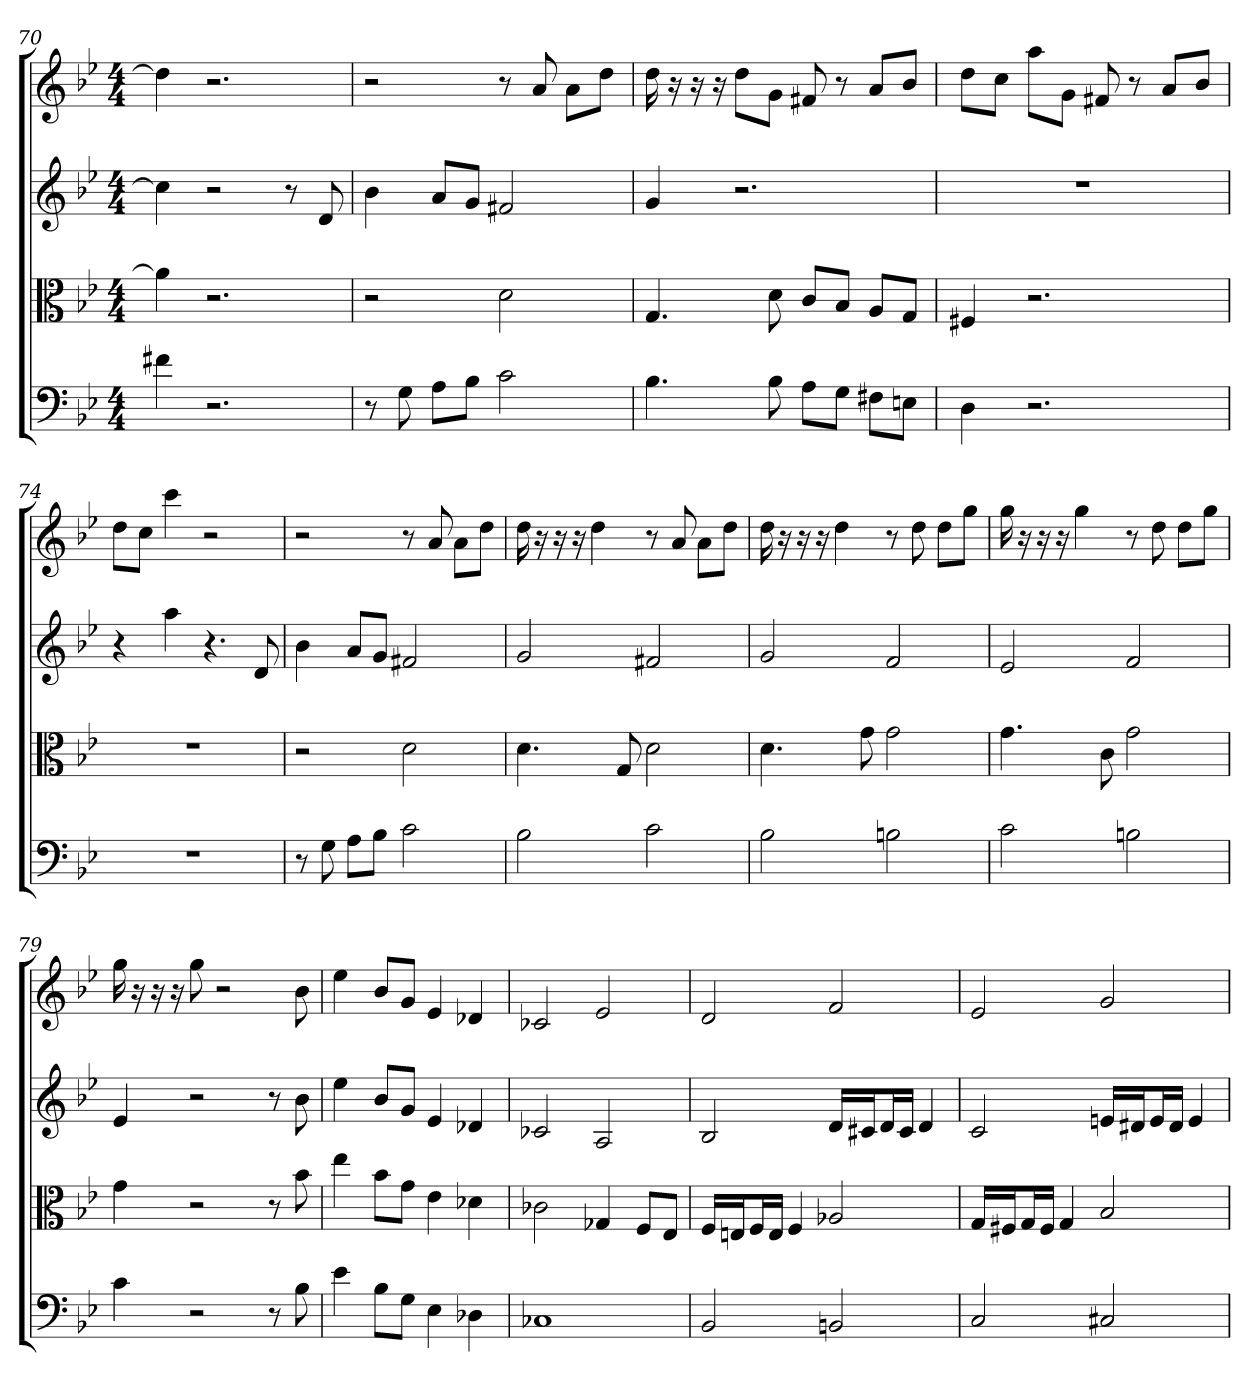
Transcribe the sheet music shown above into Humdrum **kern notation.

**kern	**kern	**kern	**kern
*part4	*part3	*part2	*part1
*staff4	*staff3	*staff2	*staff1
*clefF4	*clefC3	*clefG2	*clefG2
*k[b-e-]	*k[b-e-]	*k[b-e-]	*k[b-e-]
*g:	*g:	*g:	*g:
*M4/4	*M4/4	*M4/4	*M4/4
=70	=70	=70	=70
4f#X	4a]	4cc]	4dd]
2.r	2.r	2r	2.r
.	.	8r	.
.	.	8d	.
=71	=71	=71	=71
8r	2r	4b-	2r
8G	.	.	.
8A\L	.	8a/L	.
8B-\J	.	8g/J	.
2c	2d	2f#X	8r
.	.	.	8a
.	.	.	8a\L
.	.	.	8dd\J
=72	=72	=72	=72
4.B-	4.G	4g	16dd
.	.	.	16r
.	.	.	16r
.	.	.	16r
.	.	2.r	8dd\L
8B-	8d	.	8g\J
8A\L	8c/L	.	8f#X
8G\J	8B-/J	.	8r
8F#X\L	8A/L	.	8a/L
8En\J	8G/J	.	8b-/J
=73	=73	=73	=73
4D	4F#X	1r	8dd\L
.	.	.	8cc\J
2.r	2.r	.	8aa\L
.	.	.	8g\J
.	.	.	8f#X
.	.	.	8r
.	.	.	8a/L
.	.	.	8b-/J
=74	=74	=74	=74
1r	1r	4r	8dd\L
.	.	.	8cc\J
.	.	4aa	4ccc
.	.	4.r	2r
.	.	8d	.
=75	=75	=75	=75
8r	2r	4b-	2r
8G	.	.	.
8A\L	.	8a/L	.
8B-\J	.	8g/J	.
2c	2d	2f#X	8r
.	.	.	8a
.	.	.	8a\L
.	.	.	8dd\J
=76	=76	=76	=76
2B-	4.d	2g	16dd
.	.	.	16r
.	.	.	16r
.	.	.	16r
.	.	.	4dd
.	8G	.	.
2c	2d	2f#X	8r
.	.	.	8a
.	.	.	8a\L
.	.	.	8dd\J
=77	=77	=77	=77
2B-	4.d	2g	16dd
.	.	.	16r
.	.	.	16r
.	.	.	16r
.	.	.	4dd
.	8g	.	.
2Bn	2g	2f	8r
.	.	.	8dd
.	.	.	8dd\L
.	.	.	8gg\J
=78	=78	=78	=78
2c	4.g	2e-	16gg
.	.	.	16r
.	.	.	16r
.	.	.	16r
.	.	.	4gg
.	8c	.	.
2Bn	2g	2f	8r
.	.	.	8dd
.	.	.	8dd\L
.	.	.	8gg\J
=79	=79	=79	=79
4c	4g	4e-	16gg
.	.	.	16r
.	.	.	16r
.	.	.	16r
2r	2r	2r	8gg
.	.	.	2r
8r	8r	8r	.
8B-	8b-	8b-	8b-
=80	=80	=80	=80
4e-	4ee-	4ee-	4ee-
8B-\L	8b-\L	8b-/L	8b-/L
8G\J	8g\J	8g/J	8g/J
4E-	4e-	4e-	4e-
4D-X	4d-X	4d-X	4d-X
=81	=81	=81	=81
1C-X	2c-X	2c-X	2c-X
.	4G-X	2A	2e-
.	8F/L	.	.
.	8E-/J	.	.
=82	=82	=82	=82
2BB-	16F/LL	2B-	2d
.	16En/J	.	.
.	16F/L	.	.
.	16E/JJ	.	.
.	4F	.	.
2BBn	2A-X	16d/LL	2f
.	.	16c#X/J	.
.	.	16d/L	.
.	.	16c#/JJ	.
.	.	4d	.
=83	=83	=83	=83
2C	16G/LL	2c	2e-
.	16F#X/J	.	.
.	16G/L	.	.
.	16F#/JJ	.	.
.	4G	.	.
2C#X	2B-	16en/LL	2g
.	.	16d#X/J	.
.	.	16e/L	.
.	.	16d#/JJ	.
.	.	4e	.
=	=	=	=
*-	*-	*-	*-
